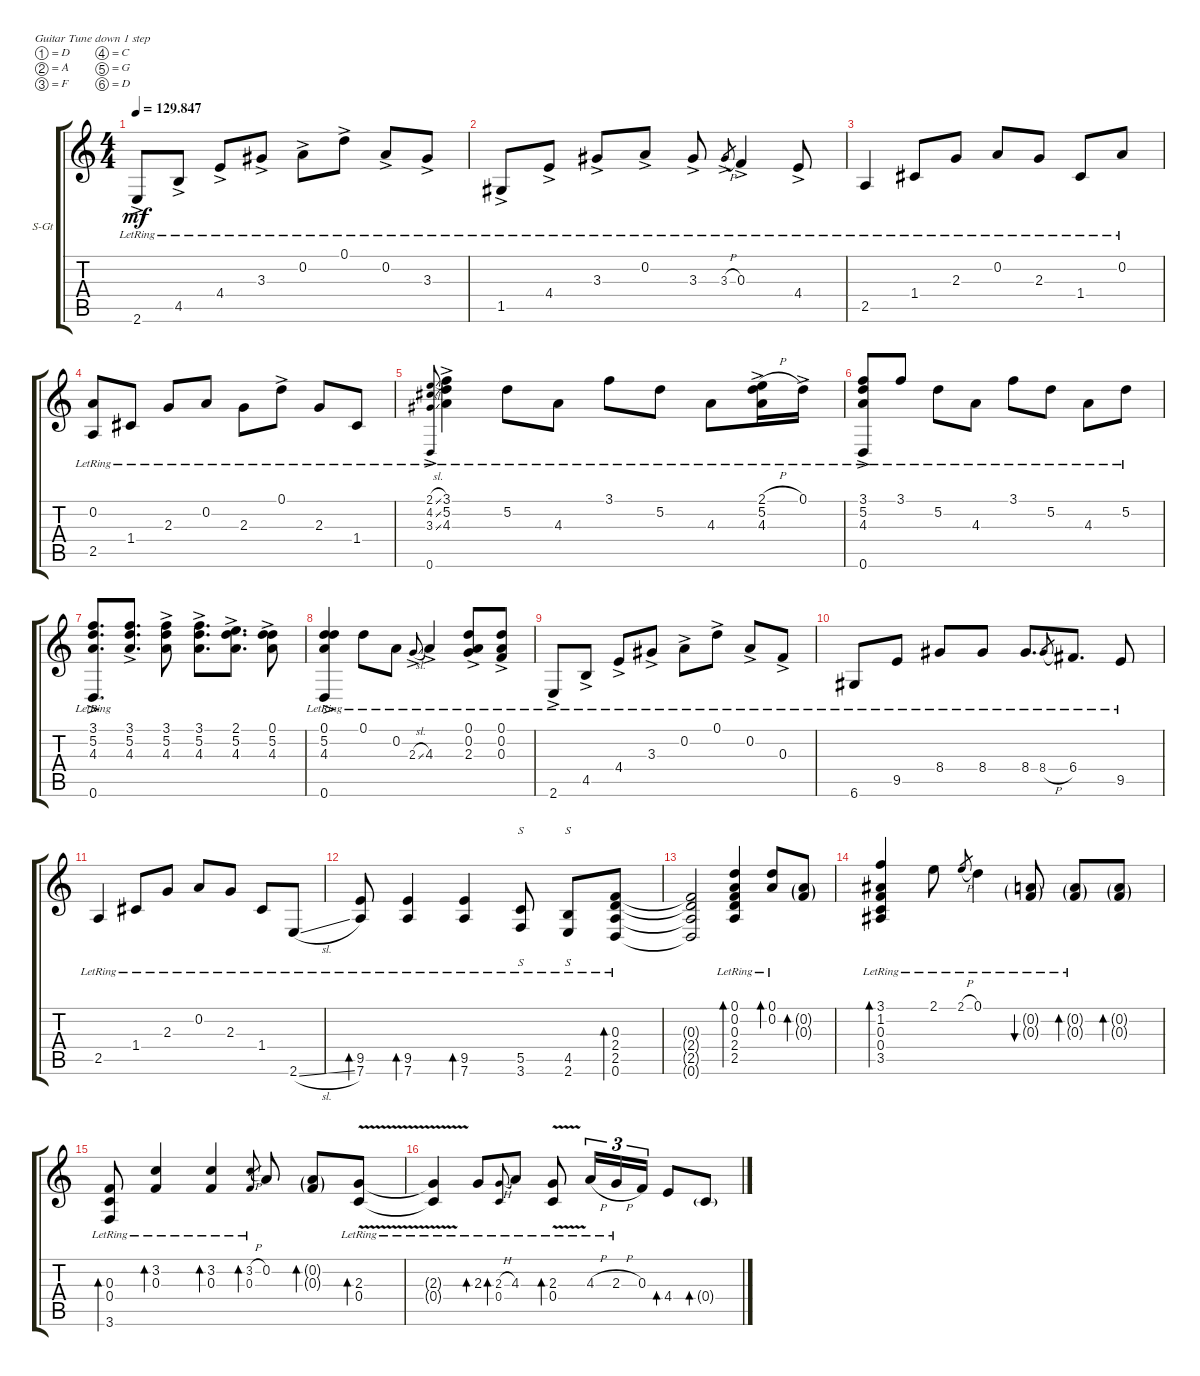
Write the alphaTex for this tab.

\defaultSystemsLayout 4
\bracketExtendMode groupsimilarinstruments
\firstSystemTrackNameOrientation horizontal
\otherSystemsTrackNameOrientation horizontal
\track ("Steel Guitar" "S-Gt") {instrument acousticguitarsteel}
\staff {score tabs}
\tuning (D4 A3 F3 C3 G2 D2)
\ts (4 4)
\tempo
129.847
\accidentals auto
\clef g2
\ottava regular
\simile none
\ks c
2.6{ac lr}.8{dy mf} 4.5{ac lr}.8 4.4{ac lr}.8 3.3{ac lr}.8 0.2{ac lr}.8 0.1{ac lr}.8 0.2{ac lr}.8 3.3{ac lr}.8 |
1.5{ac lr}.8 4.4{ac lr}.8 3.3{ac lr}.8 0.2{ac lr}.8 3.3{ac lr}.8 3.3{h ac lr}.8{gr} 0.3{ac lr}.4 4.4{ac lr}.8 |
2.5{lr}.4 1.4{lr}.8 2.3{lr}.8 0.2{lr}.8 2.3{lr}.8 1.4{lr}.8 0.2{lr}.8 |
(2.5{lr} 0.2{lr}).8 1.4{lr}.8 2.3{lr}.8 0.2{lr}.8 2.3{lr}.8 0.1{ac lr}.8 2.3{lr}.8 1.4{lr}.8 |
(0.6{ac lr} 3.3{sl ac} 4.2{sl ac} 2.1{sl ac}).8{gr onbeat} (3.1{ac lr} 5.2{ac lr} 4.3{ac lr}).4 5.2{lr}.8 4.3{lr}.8 3.1{lr}.8 5.2{lr}.8 4.3{lr}.8 (2.1{h ac} 5.2{ac lr} 4.3{ac lr}).16 0.1{ac lr}.16 |
(3.1{ac lr} 5.2{ac lr} 4.3{ac lr} 0.6{ac lr}).8 3.1{lr}.8 5.2{lr}.8 4.3{lr}.8 3.1{lr}.8 5.2{lr}.8 4.3{lr}.8 5.2{lr}.8 |
(3.1{ac} 5.2{ac} 4.3{ac} 0.6{ac lr}).8{d} (3.1{ac} 5.2{ac} 4.3{ac}).8{d} (3.1{ac} 5.2{ac} 4.3{ac}).8 (3.1{ac} 5.2{ac} 4.3{ac}).8{d} (2.1{ac} 5.2{ac} 4.3{ac}).8{d} (0.1 5.2{ac} 4.3).8 |
(0.1 5.2{ac} 4.3{ac} 0.6{ac lr}).4 0.1{lr}.8 0.2{lr}.8 2.3{sl ac lr}.8{gr onbeat} 4.3{ac lr}.4 (2.3{ac lr} 0.2{lr} 0.1{lr}).8 (0.3{ac lr} 0.2{lr} 0.1{lr}).8 |
2.6{ac lr}.8 4.5{ac lr}.8 4.4{ac lr}.8 3.3{ac lr}.8 0.2{ac lr}.8 0.1{ac lr}.8 0.2{ac lr}.8 0.3{ac lr}.8 |
6.6{lr}.8 9.5{lr}.8 8.4{lr}.8 8.4{lr}.8 8.4{lr}.8{d} 8.4{h lr}.8{gr} 6.4{lr}.8{d} 9.5{lr}.8 |
2.5{lr}.4 1.4{lr}.8 2.3{lr}.8 0.2{lr}.8 2.3{lr}.8 1.4{lr}.8 2.6{sl lr}.8 |
(7.6{lr} 9.5{lr}).8{bd 30} (9.5{lr} 7.6{lr}).4{bd 30} (7.6{lr} 9.5{lr}).4{bd 30} (3.6{lr} 5.5{lr}).8{s} (2.6{lr} 4.5{lr}).8{s} (0.6{lr} 2.5{lr} 0.3{lr} 2.4).8{bd 45} |
(0.6{t} 2.5{t} 0.3{t} 2.4{t}).2 (2.5{lr} 0.3{lr} 0.2{lr} 0.1{lr} 2.4).4{bd 45} (0.2{lr} 0.1).8{bd 30} (0.2{g} 0.3{g}).8{bd 30} |
(3.5{lr} 3.1{lr} 0.3 1.2{lr} 0.4).4{bd 95} 2.1{lr}.8 2.1{h lr}.8{gr} 0.1{lr}.4 (0.2{g lr} 0.3{g lr}).8{bu 30} (0.2{g lr} 0.3{g lr}).8{bd 30} (0.2{g} 0.3{g}).8{bd 38} |
(0.3{lr} 0.4{lr} 3.6{lr}).8{bd 70} (3.2{lr} 0.3{lr}).4{bd 34} (3.2{lr} 0.3{lr}).4{bd 34} (3.2{h lr} 0.3{lr}).8{bd 33 gr} 0.2.8 (0.2{g} 0.3{g}).8{bd 42} (2.3{v lr} 0.4{v lr}).8{bd 39} |
(2.3{v lr t} 0.4{v lr t}).4 2.3{lr}.8{bd 43} (0.4{lr} 2.3{h lr}).8{bd 43 gr onbeat} 4.3{lr}.8 (2.3{lr} 0.4{v lr}).8{bd 41} 4.3{h lr}.16{tu (3 2)} 2.3{h lr}.16{tu (3 2)} 0.3.16{tu (3 2)} 4.4.8{bd 40} 0.4{g}.8{bd 37}
